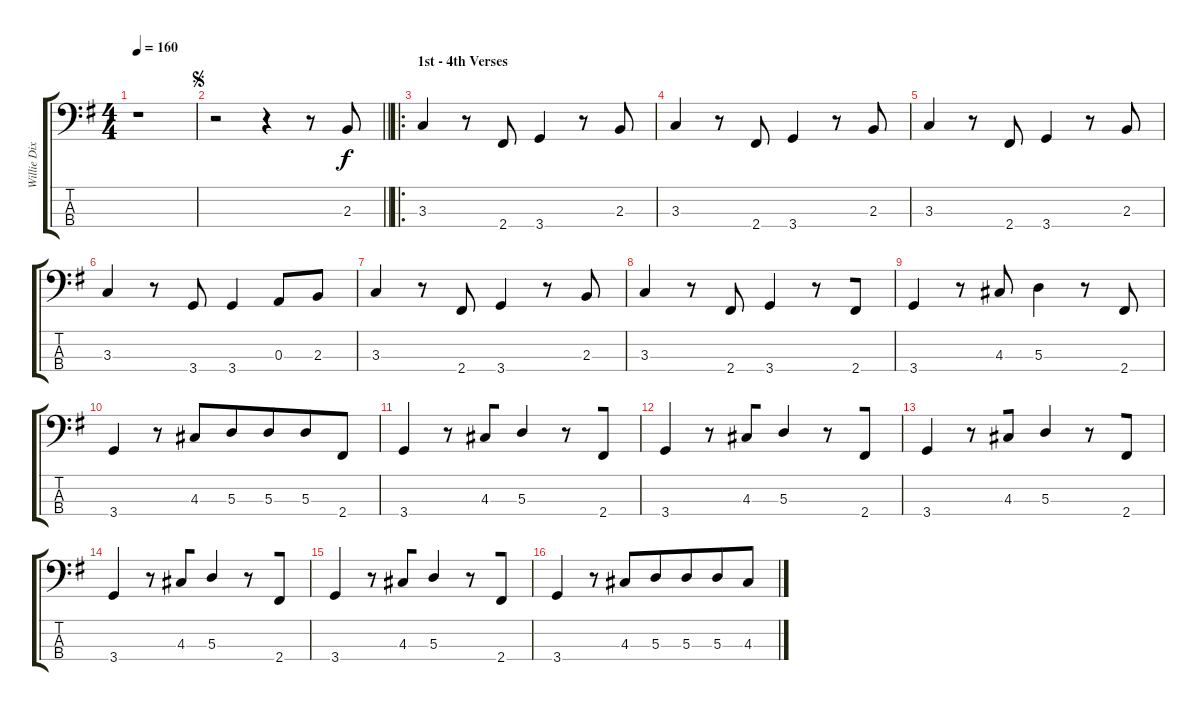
\track ("Willie Dixon - Bass" "Willie Dix") {instrument electricbassfinger}
\staff {score tabs}
\tuning (G2 D2 A1 E1) {hide}
\ts (4 4)
\tempo 160
\clef f4
\ks g
r.1{dy f instrument electricbassfinger} |
\jump segno
\barLineRight lightlight
r.2 r.4 r.8 2.3.8 |
\ro
\section ("" "1st - 4th Verses")
3.3.4 r.8 2.4.8 3.4.4 r.8 2.3.8 |
3.3.4 r.8 2.4.8 3.4.4 r.8 2.3.8 |
3.3.4 r.8 2.4.8 3.4.4 r.8 2.3.8 |
3.3.4 r.8 3.4.8 3.4.4 0.3.8 2.3.8 |
3.3.4 r.8 2.4.8 3.4.4 r.8 2.3.8 |
3.3.4 r.8 2.4.8 3.4.4{beam merge} r.8 2.4.8 |
3.4.4 r.8 4.3.8 5.3.4 r.8 2.4.8 |
3.4.4 r.8 4.3.8{beam merge} 5.3.8{beam merge} 5.3.8{beam merge} 5.3.8{beam merge} 2.4.8 |
3.4.4{beam merge} r.8{beam merge} 4.3.8{beam merge} 5.3.4{beam merge} r.8 2.4.8 |
3.4.4{beam merge} r.8{beam merge} 4.3.8{beam merge} 5.3.4{beam merge} r.8 2.4.8 |
3.4.4{beam merge} r.8{beam merge} 4.3.8 5.3.4{beam merge} r.8{beam merge} 2.4.8 |
3.4.4{beam merge} r.8{beam merge} 4.3.8{beam merge} 5.3.4{beam merge} r.8{beam merge} 2.4.8 |
3.4.4{beam merge} r.8{beam merge} 4.3.8{beam merge} 5.3.4{beam merge} r.8{beam merge} 2.4.8 |
3.4.4{beam merge} r.8{beam merge} 4.3.8{beam merge} 5.3.8 5.3.8{beam merge} 5.3.8{beam merge} 4.3.8
